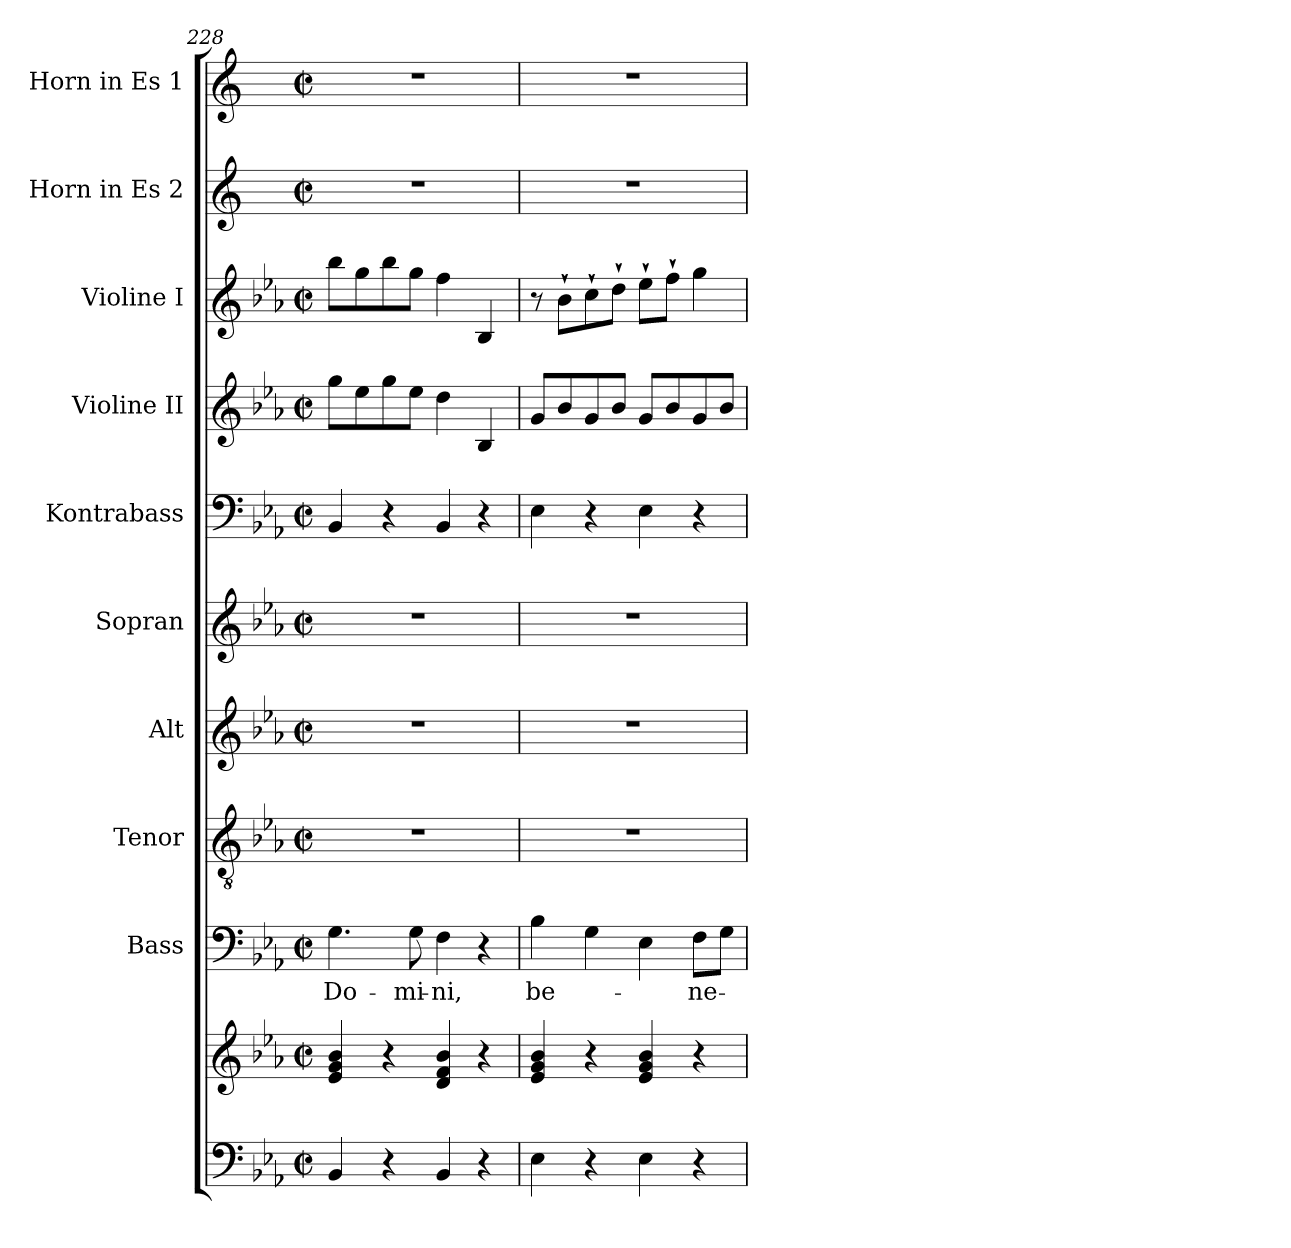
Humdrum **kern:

**kern	**kern	**kern	**text	**kern	**kern	**kern	**kern	**kern	**kern	**kern	**kern
*part10	*part10	*part9	*part9	*part8	*part7	*part6	*part5	*part4	*part3	*part2	*part1
*staff11	*staff10	*staff9	*staff9	*staff8	*staff7	*staff6	*staff5	*staff4	*staff3	*staff2	*staff1
*	*	*I"Bass	*	*I"Tenor	*I"Alt	*I"Sopran	*I"Kontrabass	*I"Violine II	*I"Violine I	*I"Horn in Es 2	*I"Horn in Es 1
*	*	*I'B.	*	*I'T.	*I'A.	*I'S.	*I'Kb.	*I'Vl. II	*I'Vl. I	*I'Hr. Es 2	*I'Hr. Es 1
*clefF4	*clefG2	*clefF4	*	*clefGv2	*clefG2	*clefG2	*clefF4	*clefG2	*clefG2	*clefG2	*clefG2
*	*	*	*	*	*	*	*ITrd7c12	*	*	*ITrd5c9	*ITrd5c9
*k[b-e-a-]	*k[b-e-a-]	*k[b-e-a-]	*	*k[b-e-a-]	*k[b-e-a-]	*k[b-e-a-]	*k[b-e-a-]	*k[b-e-a-]	*k[b-e-a-]	*k[b-e-a-]	*k[b-e-a-]
*E-:	*E-:	*E-:	*	*E-:	*E-:	*E-:	*E-:	*E-:	*E-:	*E-:	*E-:
*M2/2	*M2/2	*M2/2	*	*M2/2	*M2/2	*M2/2	*M2/2	*M2/2	*M2/2	*M2/2	*M2/2
*met(c|)	*met(c|)	*met(c|)	*	*met(c|)	*met(c|)	*met(c|)	*met(c|)	*met(c|)	*met(c|)	*met(c|)	*met(c|)
=228	=228	=228	=228	=228	=228	=228	=228	=228	=228	=228	=228
!	!	!	!LO:LY:b	!	!	!	!	!	!	!	!
4BB-/	4e-/ 4g/ 4b-/	4.G\	Do-	1r	1r	1r	4BBB-/	8gg\L	8bb-\L	1r	1r
.	.	.	.	.	.	.	.	8ee-\	8gg\	.	.
4r	4r	.	.	.	.	.	4r	8gg\	8bb-\	.	.
!	!	!	!LO:LY:b	!	!	!	!	!	!	!	!
.	.	8G\	-mi-	.	.	.	.	8ee-\J	8gg\J	.	.
!	!	!	!LO:LY:b	!	!	!	!	!	!	!	!
4BB-/	4d/ 4f/ 4b-/	4F\	-ni,	.	.	.	4BBB-/	4dd\	4ff\	.	.
4r	4r	4r	.	.	.	.	4r	4B-/	4B-/	.	.
=229	=229	=229	=229	=229	=229	=229	=229	=229	=229	=229	=229
!	!	!	!LO:LY:b	!	!	!	!	!	!	!	!
4E-\	4e-/ 4g/ 4b-/	4B-\	be-	1r	1r	1r	4EE-\	8g/L	8r	1r	1r
.	.	.	.	.	.	.	.	8b-/	8b-`>\L	.	.
4r	4r	4G\	.	.	.	.	4r	8g/	8cc`>\	.	.
.	.	.	.	.	.	.	.	8b-/J	8dd`>\J	.	.
4E-\	4e-/ 4g/ 4b-/	4E-\	.	.	.	.	4EE-\	8g/L	8ee-`>\L	.	.
.	.	.	.	.	.	.	.	8b-/	8ff`>\J	.	.
!	!	!	!LO:LY:b	!	!	!	!	!	!	!	!
4r	4r	8F\L	-ne-	.	.	.	4r	8g/	4gg\	.	.
.	.	8G\J	.	.	.	.	.	8b-/J	.	.	.
=	=	=	=	=	=	=	=	=	=	=	=
*-	*-	*-	*-	*-	*-	*-	*-	*-	*-	*-	*-
